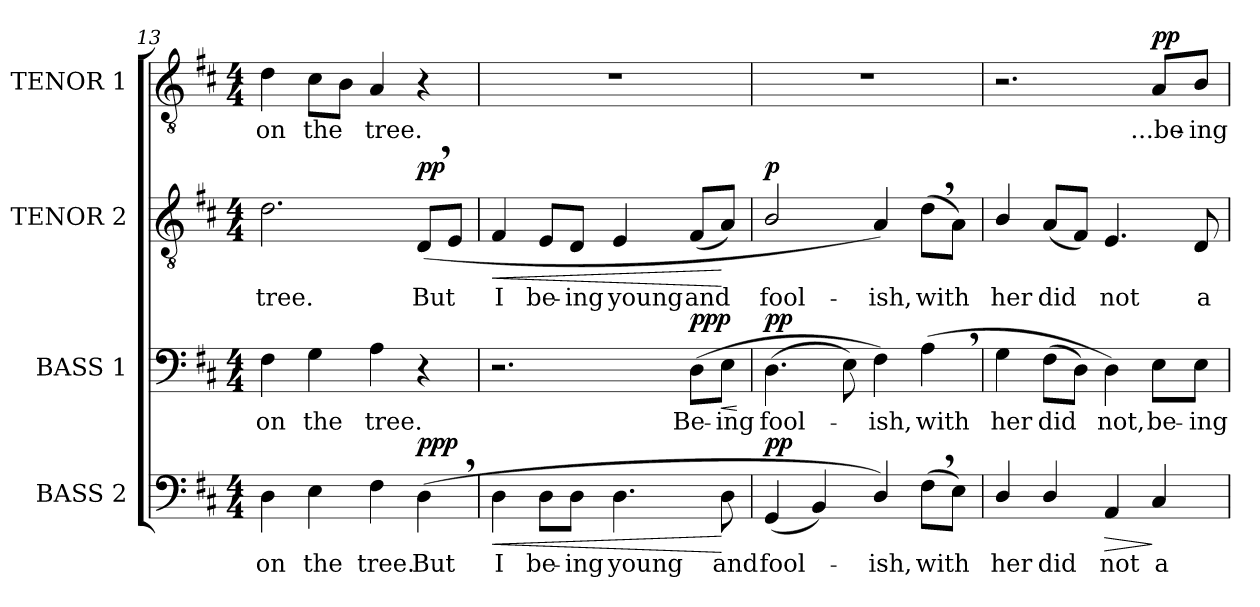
**kern	**text	**dynam	**kern	**text	**dynam	**kern	**text	**dynam	**kern	**text	**dynam
*part4	*part4	*part4	*part3	*part3	*part3	*part2	*part2	*part2	*part1	*part1	*part1
*staff4	*staff4	*staff4	*staff3	*staff3	*staff3	*staff2	*staff2	*staff2	*staff1	*staff1	*staff1
*I"BASS 2	*	*	*I"BASS 1	*	*	*I"TENOR 2	*	*	*I"TENOR 1	*	*
*I'B. 2	*	*	*I'B. 1	*	*	*I'T. 2	*	*	*I'T. 1	*	*
*clefF4	*	*	*clefF4	*	*	*clefGv2	*	*	*clefGv2	*	*
*	*	*	*	*	*	*ITrd7c12	*	*	*ITrd7c12	*	*
*k[f#c#]	*	*	*k[f#c#]	*	*	*k[f#c#]	*	*	*k[f#c#]	*	*
*D:	*	*	*D:	*	*	*D:	*	*	*D:	*	*
*M4/4	*	*	*M4/4	*	*	*M4/4	*	*	*M4/4	*	*
=13	=13	=13	=13	=13	=13	=13	=13	=13	=13	=13	=13
!	!LO:LY:b:color=#000000	!	!	!	!	!	!	!	!	!	!
!	!	!	!	!LO:LY:b:color=#000000	!	!	!	!	!	!	!
!	!	!	!	!	!	!	!LO:LY:b:color=#000000	!	!	!	!
!	!	!	!	!	!	!	!	!	!	!LO:LY:b:color=#000000	!
4Di\	on	.	4F#i\	on	.	2.Di\	tree.	.	4Di\	on	.
!	!LO:LY:b:color=#000000	!	!	!	!	!	!	!	!	!	!
!	!	!	!	!LO:LY:b:color=#000000	!	!	!	!	!	!	!
!	!	!	!	!	!	!	!	!	!	!LO:LY:b:color=#000000	!
4Ei\	the	.	4Gi\	the	.	.	.	.	8C#i\L	the	.
.	.	.	.	.	.	.	.	.	8BBi\J	.	.
!	!LO:LY:b:color=#000000	!	!	!	!	!	!	!	!	!	!
!	!	!	!	!LO:LY:b:color=#000000	!	!	!	!	!	!	!
!	!	!	!	!	!	!	!	!	!	!LO:LY:b:color=#000000	!
4F#i\	tree.	.	4Ai\	tree.	.	.	.	.	4AAi/	tree.	.
!	!LO:LY:b:color=#000000	!	!	!	!	!	!	!	!	!	!
!	!	!	!	!	!	!	!LO:LY:b:color=#000000	!	!	!	!
(4D,,i\	But	ppp	4r	.	.	(8DD,i/L	But	pp	4r	.	.
.	.	.	.	.	.	8EEi/J	.	.	.	.	.
=14	=14	=14	=14	=14	=14	=14	=14	=14	=14	=14	=14
!	!LO:LY:b:color=#000000	!LO:HP:b	!	!	!	!	!	!	!	!	!
!	!	!	!	!	!	!	!LO:LY:b:color=#000000	!LO:HP:b	!	!	!
4Di\	I	<	2.r	.	.	4FF#i/	I	<	1r	.	.
!	!LO:LY:b:color=#000000	!	!	!	!	!	!	!	!	!	!
!	!	!	!	!	!	!	!LO:LY:b:color=#000000	!	!	!	!
8Di\L	be-	.	.	.	.	8EEi/L	be-	.	.	.	.
!	!LO:LY:b:color=#000000	!	!	!	!	!	!	!	!	!	!
!	!	!	!	!	!	!	!LO:LY:b:color=#000000	!	!	!	!
8Di\J	-ing	.	.	.	.	8DDi/J	-ing	.	.	.	.
!	!LO:LY:b:color=#000000	!	!	!	!	!	!	!	!	!	!
!	!	!	!	!	!	!	!LO:LY:b:color=#000000	!	!	!	!
4.Di\	young	.	.	.	.	4EEi/	young	.	.	.	.
!	!	!	!	!LO:LY:b:color=#000000	!	!	!	!	!	!	!
!	!	!	!	!	!	!	!LO:LY:b:color=#000000	!	!	!	!
.	.	.	(8Di\L	Be-	ppp	(8FF#i/L	and	.	.	.	.
!	!LO:LY:b:color=#000000	!	!	!	!	!	!	!	!	!	!
!	!	!	!	!LO:LY:b:color=#000000	!LO:HP:b	!	!	!	!	!	!
8Di\	and	[	8Ei\J	-ing	<	8AAi/J)	.	[	.	.	.
.	.	.	.	.	[	.	.	.	.	.	.
=15	=15	=15	=15	=15	=15	=15	=15	=15	=15	=15	=15
!	!LO:LY:b:color=#000000	!	!	!	!	!	!	!	!	!	!
!	!	!	!	!LO:LY:b:color=#000000	!	!	!	!	!	!	!
!	!	!	!	!	!	!	!LO:LY:b:color=#000000	!	!	!	!
(4GGi/	fool-	pp	(4.Di\	fool-	pp	2BBi/	fool-	p	1r	.	.
4BBi/)	.	.	.	.	.	.	.	.	.	.	.
.	.	.	8Ei\)	.	.	.	.	.	.	.	.
!	!LO:LY:b:color=#000000	!	!	!	!	!	!	!	!	!	!
!	!	!	!	!LO:LY:b:color=#000000	!	!	!	!	!	!	!
!	!	!	!	!	!	!	!LO:LY:b:color=#000000	!	!	!	!
4Di/)	-ish,	.	4F#i\)	-ish,	.	4AAi/)	-ish,	.	.	.	.
!	!LO:LY:b:color=#000000	!	!	!	!	!	!	!	!	!	!
!	!	!	!	!LO:LY:b:color=#000000	!	!	!	!	!	!	!
!	!	!	!	!	!	!	!LO:LY:b:color=#000000	!	!	!	!
(8F#,i\L	with	.	(4A,i\	with	.	(8D,i\L	with	.	.	.	.
8Ei\J)	.	.	.	.	.	8AAi\J)	.	.	.	.	.
=16	=16	=16	=16	=16	=16	=16	=16	=16	=16	=16	=16
!	!LO:LY:b:color=#000000	!	!	!	!	!	!	!	!	!	!
!	!	!	!	!LO:LY:b:color=#000000	!	!	!	!	!	!	!
!	!	!	!	!	!	!	!LO:LY:b:color=#000000	!	!	!	!
4Di/	her	.	4Gi\	her	.	4BBi/	her	.	2.r	.	.
!	!LO:LY:b:color=#000000	!	!	!	!	!	!	!	!	!	!
!	!	!	!	!LO:LY:b:color=#000000	!	!	!	!	!	!	!
!	!	!	!	!	!	!	!LO:LY:b:color=#000000	!	!	!	!
4Di/	did	.	(8F#i\L	did	.	(8AAi/L	did	.	.	.	.
.	.	.	8Di\J)	.	.	8FF#i/J)	.	.	.	.	.
!	!LO:LY:b:color=#000000	!LO:HP:b	!	!	!	!	!	!	!	!	!
!	!	!	!	!LO:LY:b:color=#000000	!	!	!	!	!	!	!
!	!	!	!	!	!	!	!LO:LY:b:color=#000000	!	!	!	!
4AAi/	not	>	4Di\)	not,	.	4.EEi/	not	.	.	.	.
!	!LO:LY:b:color=#000000	!	!	!	!	!	!	!	!	!	!
!	!	!	!	!LO:LY:b:color=#000000	!	!	!	!	!	!	!
!	!	!	!	!	!	!	!	!	!	!LO:LY:b:color=#000000	!
4C#i/	a-	]	8Ei\L	be-	.	.	.	.	8AAi/L	...be-	pp
!	!	!	!	!LO:LY:b:color=#000000	!	!	!	!	!	!	!
!	!	!	!	!	!	!	!LO:LY:b:color=#000000	!	!	!	!
!	!	!	!	!	!	!	!	!	!	!LO:LY:b:color=#000000	!
.	.	.	8Ei\J	-ing	.	8DDi/	a-	.	8BBi/J	-ing	.
=	=	=	=	=	=	=	=	=	=	=	=
*-	*-	*-	*-	*-	*-	*-	*-	*-	*-	*-	*-
